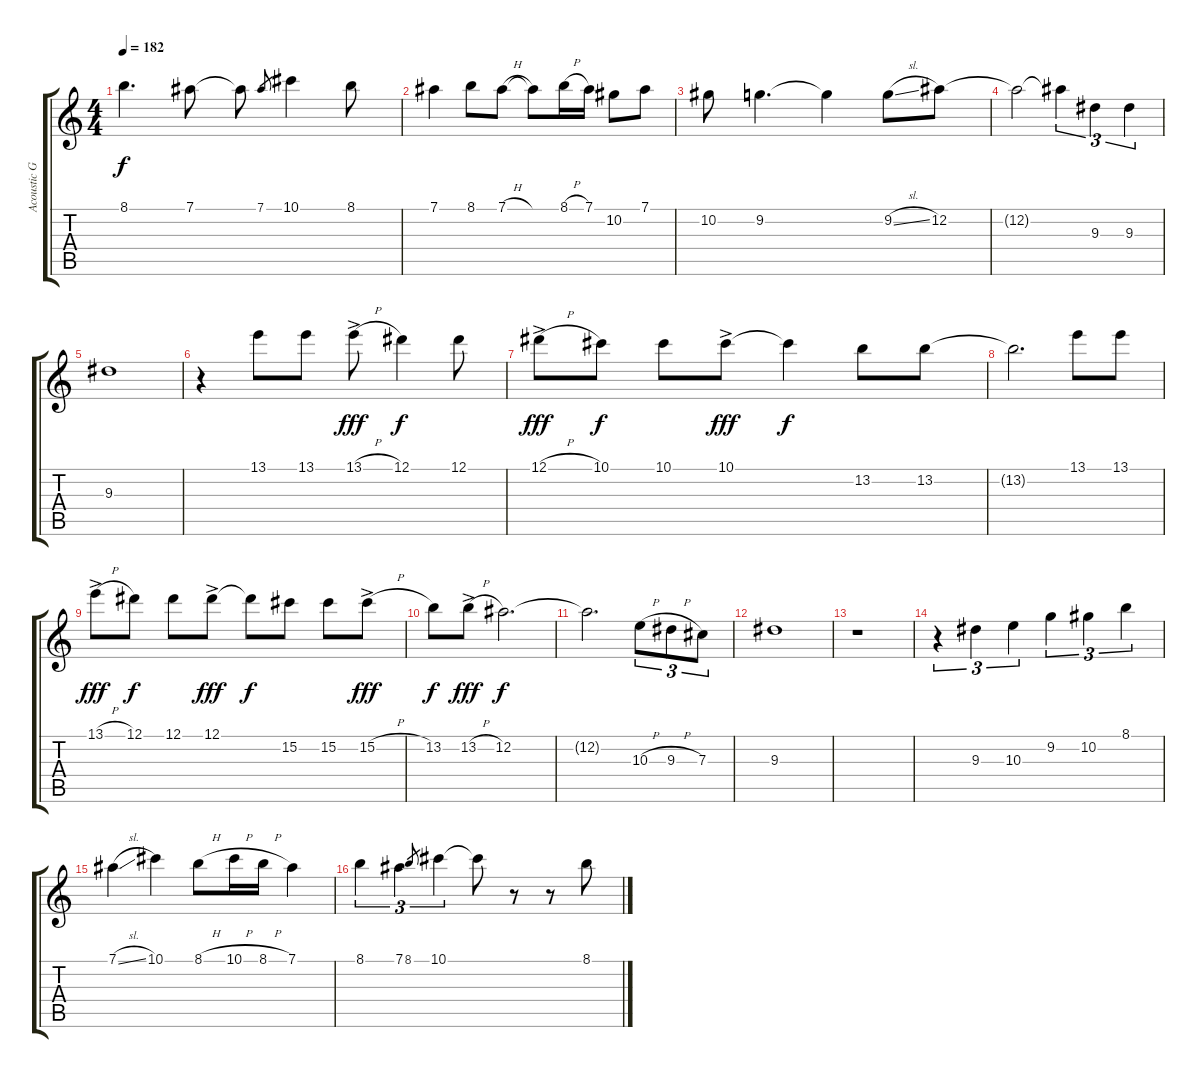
\track ("Acoustic Guitar (Slash)" "Acoustic G") {instrument acousticguitarnylon}
\staff {score tabs}
\tuning (Eb4 Bb3 Gb3 Db3 Ab2 Eb2) {hide}
\ts (4 4)
\tempo 182
\clef g2
\ks c
8.1.4{d dy f} 7.1.8 7.1{t}.8 7.1.8{gr} 10.1.4 8.1.8 |
7.1.4 8.1.8 7.1{h}.8 7.1{t}.8 8.1{h}.16 7.1.16 10.2.8 7.1.8 |
10.2.8 9.2.4{d} 9.2{t}.4 9.2{sl}.8 12.2.8 |
12.2{t}.2 12.2{t}.4{tu (3 2)} 9.3.4{tu (3 2)} 9.3.4{tu (3 2)} |
9.3.1 |
r.4 13.1.8 13.1.8 13.1{h ac}.8{dy fff} 12.1.4{dy f} 12.1.8 |
12.1{h ac}.8{dy fff} 10.1.8{dy f} 10.1.8 10.1{ac}.8{dy fff} 10.1{t}.4{dy f} 13.2.8 13.2.8 |
13.2{t}.2{d} 13.1.8 13.1.8 |
13.1{h ac}.8{dy fff} 12.1.8{dy f} 12.1.8 12.1{ac}.8{dy fff} 12.1{t}.8{dy f} 15.2.8 15.2.8 15.2{h ac}.8{dy fff} |
13.2.8{dy f} 13.2{h ac}.8{dy fff} 12.2.2{d dy f} |
12.2{t}.2{d} 10.3{h}.8{tu (3 2)} 9.3{h}.8{tu (3 2)} 7.3.8{tu (3 2)} |
9.3.1 |
r.1 |
r.4{tu (3 2)} 9.3.4{tu (3 2)} 10.3.4{tu (3 2)} 9.2.4{tu (3 2)} 10.2.4{tu (3 2)} 8.1.4{tu (3 2)} |
7.1{sl}.4 10.1.4 8.1{h}.8 10.1{h}.16 8.1{h}.16 7.1.4 |
8.1.4{tu (3 2)} 7.1.4{tu (3 2)} 8.1.8{gr} 10.1.4{tu (3 2)} 10.1{t}.8 r.8 r.8 8.1.8
